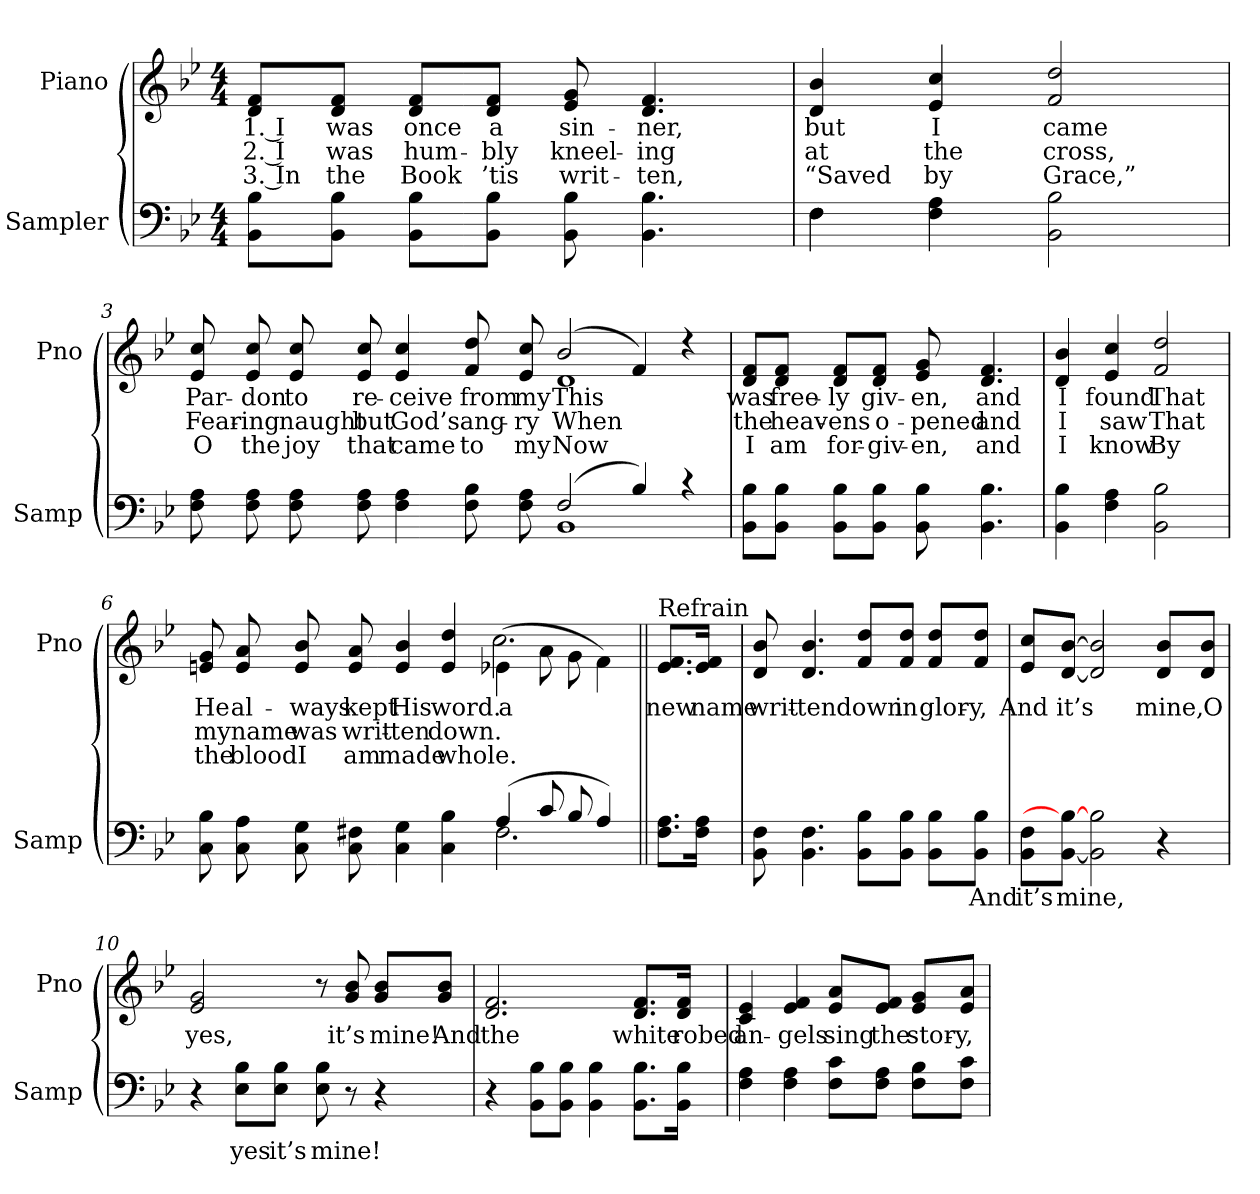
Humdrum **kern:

**kern	**text	**kern	**text	**text	**text
*part2	*part2	*part1	*part1	*part1	*part1
*staff2	*staff2	*staff1	*staff1	*staff1	*staff1
*I"Sampler	*	*I"Piano	*	*	*
*I'Samp	*	*I'Pno	*	*	*
*clefF4	*	*clefG2	*	*	*
*k[b-e-]	*	*k[b-e-]	*	*	*
*B-:	*	*B-:	*	*	*
*M4/4	*	*M4/4	*	*	*
=1	=1	=1	=1	=1	=1
8BB-\ 8B-\L	.	8d/ 8f/L	1. I	2. I	3. In
8BB-\ 8B-\J	.	8d/ 8f/J	was	was	the
8BB-\ 8B-\L	.	8d/ 8f/L	once	hum-	Book
8BB-\ 8B-\J	.	8d/ 8f/J	a	-bly	’tis
8BB- 8B-	.	8e- 8g	sin-	kneel-	writ-
4.BB- 4.B-	.	4.d 4.f	-ner,	-ing	-ten,
=2	=2	=2	=2	=2	=2
*^	*	*	*	*	*
4F\	4F	.	4d 4b-	but	at	“Saved
4F 4A	2.ryy	.	4e- 4cc	I	the	by
2BB- 2B-	.	.	2f 2dd	came	cross,	Grace,”
=3	=3	=3	=3	=3	=3	=3
*	*	*	*^	*	*	*
8F 8A	1ryy	.	8e- 8cc	1ryy	Par-	Fear-	O
8F 8A	.	.	8e- 8cc	.	-don	-ing	the
8F 8A	.	.	8e- 8cc	.	to	naught	joy
8F 8A	.	.	8e- 8cc	.	re-	but	that
4F 4A	.	.	4e- 4cc	.	-ceive	God’s	came
8F 8B-	.	.	8f 8dd	.	from	ang-	to
8F 8A	.	.	8e- 8cc	.	my	-ry	my
(2F/	1BB-	.	(2b-/	1d	This	When	Now
4B-/)	.	.	4f)	.	.	.	.
4r	.	.	4r	.	.	.	.
*v	*v	*	*	*	*	*	*
*	*	*v	*v	*	*	*
=4	=4	=4	=4	=4	=4
8BB-\ 8B-\L	.	8d/ 8f/L	was	the	I
8BB-\ 8B-\J	.	8d/ 8f/J	free-	heav-	am
8BB-\ 8B-\L	.	8d/ 8f/L	-ly	-ens	for-
8BB-\ 8B-\J	.	8d/ 8f/J	giv-	o-	-giv-
8BB- 8B-	.	8e- 8g	-en,	-pened	-en,
4.BB- 4.B-	.	4.d 4.f	and	and	and
=5	=5	=5	=5	=5	=5
4BB- 4B-	.	4d 4b-	I	I	I
4F 4A	.	4e- 4cc	found	saw	know
2BB- 2B-	.	2f 2dd	That	That	By
=6	=6	=6	=6	=6	=6
*^	*	*^	*	*	*
8C 8B-	1ryy	.	8en 8g	1ryy	He	my	the
8C 8A	.	.	8e 8a	.	al-	name	blood
8C 8G	.	.	8e 8b-	.	-ways	was	I
8C 8F#X	.	.	8e 8a	.	kept	writ-	am
4C 4G	.	.	4e 4b-	.	His	-ten	made
4C 4B-	.	.	4e 4dd	.	word.	down.	whole.
(4A/	2.F#	.	(4e-X\	2.cc	a	.	.
8c/	.	.	8a\	.	.	.	.
8B-/	.	.	8g\	.	.	.	.
4A/)	.	.	4f\)	.	.	.	.
*v	*v	*	*	*	*	*	*
*	*	*v	*v	*	*	*
=7||	=7||	=7||	=7||	=7||	=7||
!	!	!LO:TX:t=Refrain	!	!	!
8.F\ 8.A\L	.	8.e-/ 8.f/L	new	.	.
16F\ 16A\Jk	.	16e-/ 16f/Jk	name	.	.
=8	=8	=8	=8	=8	=8
8BB- 8F	.	8d 8b-	writ-	.	.
4.BB- 4.F	.	4.d 4.b-	-ten	.	.
8BB-\ 8B-\L	.	8f/ 8dd/L	down	.	.
8BB-\ 8B-\J	.	8f/ 8dd/J	in	.	.
8BB-\ 8B-\L	.	8f/ 8dd/L	glor-	.	.
8BB-\ 8B-\J	And	8f/ 8dd/J	-y,	.	.
=9	=9	=9	=9	=9	=9
8BB-\ 8F\L	it’s	8e-/ 8cc/L	And	.	.
[8BB-\ 8B-_\J	mine,	[8d/ [8b-/J	it’s	.	.
2BB-] 2B-	.	2d] 2b-]	.	.	.
4r	.	8d/ 8b-/L	mine,	.	.
.	.	8d/ 8b-/J	O	.	.
=10	=10	=10	=10	=10	=10
4r	.	2e- 2g	yes,	.	.
8E-\ 8B-\L	yes	.	.	.	.
8E-\ 8B-\J	it’s	.	.	.	.
8E- 8B-	mine!	8r	.	.	.
8r	.	8g 8b-	it’s	.	.
4r	.	8g/ 8b-/L	mine!	.	.
.	.	8g/ 8b-/J	And	.	.
=11	=11	=11	=11	=11	=11
4r	.	2.d 2.f	the	.	.
8BB-\ 8B-\L	.	.	.	.	.
8BB-\ 8B-\J	.	.	.	.	.
4BB- 4B-	.	.	.	.	.
8.BB-\ 8.B-\L	.	8.d/ 8.f/L	white	.	.
16BB-\ 16B-\Jk	.	16d/ 16f/Jk	robed	.	.
=12	=12	=12	=12	=12	=12
4F 4A	.	4c 4e-	an-	.	.
4F 4A	.	4e- 4f	-gels	.	.
8F\ 8c\L	.	8e-/ 8a/L	sing	.	.
8F\ 8A\J	.	8e-/ 8f/J	the	.	.
8F\ 8B-\L	.	8e-/ 8g/L	stor-	.	.
8F\ 8c\J	.	8e-/ 8a/J	-y,	.	.
=	=	=	=	=	=
*-	*-	*-	*-	*-	*-
